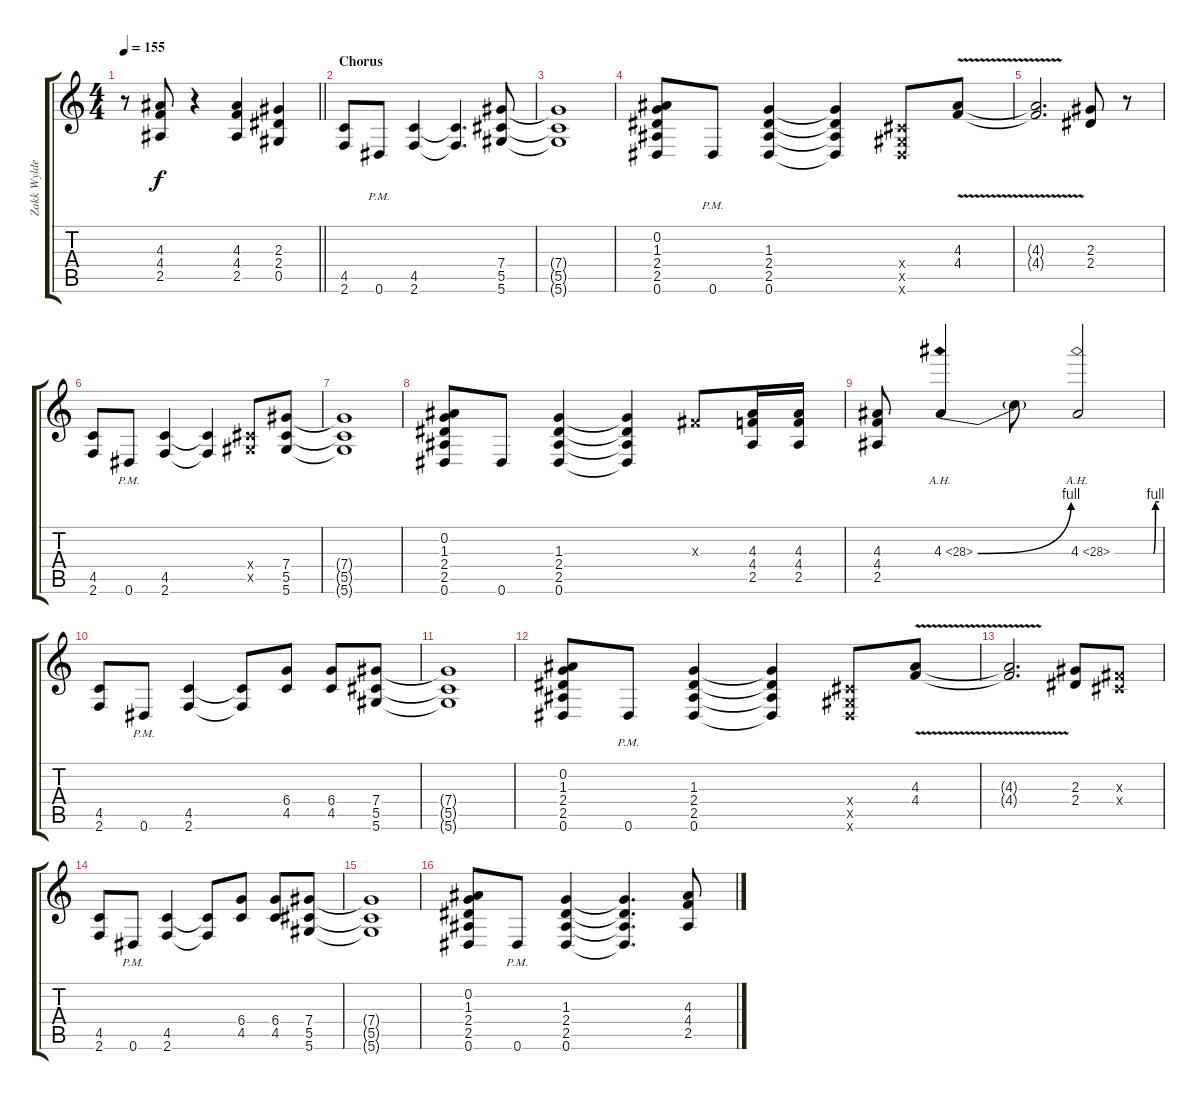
\track ("Zakk Wylde - Rhytm Guitar I" "Zakk Wylde") {instrument distortionguitar}
\staff {score tabs}
\tuning (Eb4 Bb3 Gb3 Db3 Ab2 Eb2) {hide}
\ts (4 4)
\tempo 155
\clef g2
\barLineRight lightlight
\ks c
r.8{dy f} (4.3 4.4 2.5).8 r.4 (4.3 4.4 2.5).4 (2.3 2.4 0.5).4 |
\section ("" "Chorus")
(4.5 2.6).8 0.6{pm}.8 (4.5 2.6).4 (4.5{t} 2.6{t}).4{d} (7.4 5.5 5.6).8 |
(7.4{t} 5.5{t} 5.6{t}).1 |
(0.2 1.3 2.4 2.5 0.6).8 0.6{pm}.8 (1.3 2.4 2.5 0.6).4 (1.3{t} 2.4{t} 2.5{t} 0.6{t}).4 (0.4{x} 0.5{x} 0.6{x}).8 (4.3{v} 4.4{v}).8 |
(4.3{t} 4.4{t}).2{d} (2.3 2.4).8 r.8 |
(4.5 2.6).8 0.6{pm}.8 (4.5 2.6).4 (4.5{t} 2.6{t}).4 (0.4{x} 0.5{x}).8 (7.4 5.5 5.6).8 |
(7.4{t} 5.5{t} 5.6{t}).1 |
(0.2 1.3 2.4 2.5 0.6).8 0.6.8 (1.3 2.4 2.5 0.6).4 (1.3{t} 2.4{t} 2.5{t} 0.6{t}).4 0.3{x}.8 (4.3 4.4 2.5).16 (4.3 4.4 2.5).16 |
(4.3 4.4 2.5).8 4.3{be (bend 0 0 60 4) ah 24}.4 4.3{t}.8 4.3{be (custom 0 0 52 0 55 4 60 4) ah 24}.2 |
(4.5 2.6).8 0.6{pm}.8 (4.5 2.6).4 (4.5{t} 2.6{t}).8 (6.4 4.5).8 (6.4 4.5).8 (7.4 5.5 5.6).8 |
(7.4{t} 5.5{t} 5.6{t}).1 |
(0.2 1.3 2.4 2.5 0.6).8 0.6{pm}.8 (1.3 2.4 2.5 0.6).4 (1.3{t} 2.4{t} 2.5{t} 0.6{t}).4 (0.4{x} 0.5{x} 0.6{x}).8 (4.3{v} 4.4{v}).8 |
(4.3{t} 4.4{t}).2{d} (2.3 2.4).8 (0.3{x} 0.4{x}).8 |
(4.5 2.6).8 0.6{pm}.8 (4.5 2.6).4 (4.5{t} 2.6{t}).8 (6.4 4.5).8 (6.4 4.5).8 (7.4 5.5 5.6).8 |
(7.4{t} 5.5{t} 5.6{t}).1 |
(0.2 1.3 2.4 2.5 0.6).8 0.6{pm}.8 (1.3 2.4 2.5 0.6).4 (1.3{t} 2.4{t} 2.5{t} 0.6{t}).4{d} (4.3 4.4 2.5).8
